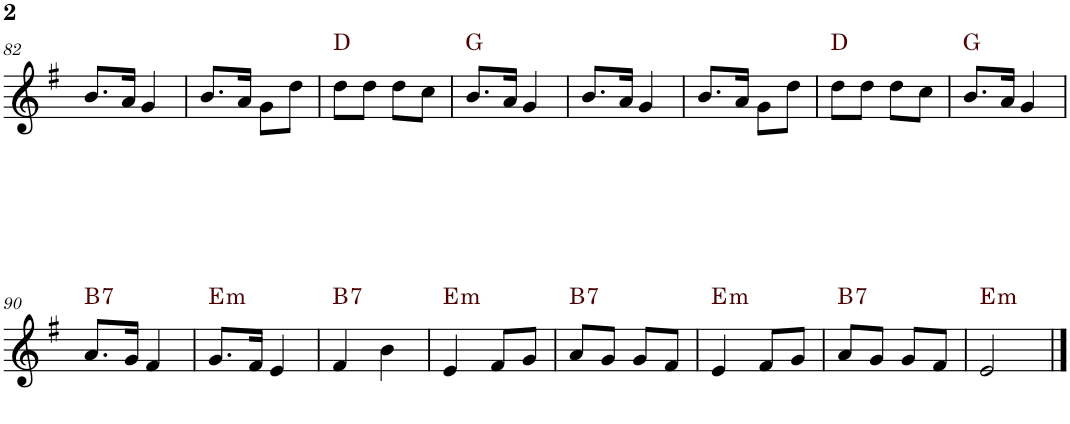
**kern	**harte
*part1	*part1
*staff1	*
*I"Piano	*
*I'Pno.	*
!!LO:PB:g=z
*clefG2	*
*k[f#]	*
*M2/4	*
=82	=82
8.b/L	.
16a/Jk	.
4g/	.
=83	=83
8.b/L	.
16a/Jk	.
8g\L	.
8dd\J	.
=84	=84
8dd\L	D:maj
8dd\J	.
8dd\L	.
8cc\J	.
=85	=85
8.b/L	G:maj
16a/Jk	.
4g/	.
=86	=86
8.b/L	.
16a/Jk	.
4g/	.
=87	=87
8.b/L	.
16a/Jk	.
8g\L	.
8dd\J	.
=88	=88
8dd\L	D:maj
8dd\J	.
8dd\L	.
8cc\J	.
=89	=89
8.b/L	G:maj
16a/Jk	.
4g/	.
!!LO:LB:g=z
=90	=90
!	!LO:H:kt=7
8.a/L	B:7
16g/Jk	.
4f#/	.
=91	=91
!	!LO:H:kt=m
8.g/L	E:min
16f#/Jk	.
4e/	.
=92	=92
!	!LO:H:kt=7
4f#/	B:7
4b\	.
=93	=93
!	!LO:H:kt=m
4e/	E:min
8f#/L	.
8g/J	.
=94	=94
!	!LO:H:kt=7
8a/L	B:7
8g/J	.
8g/L	.
8f#/J	.
=95	=95
!	!LO:H:kt=m
4e/	E:min
8f#/L	.
8g/J	.
=96	=96
!	!LO:H:kt=7
8a/L	B:7
8g/J	.
8g/L	.
8f#/J	.
=97	=97
!	!LO:H:kt=m
2e/	E:min
==	==
*-	*-
